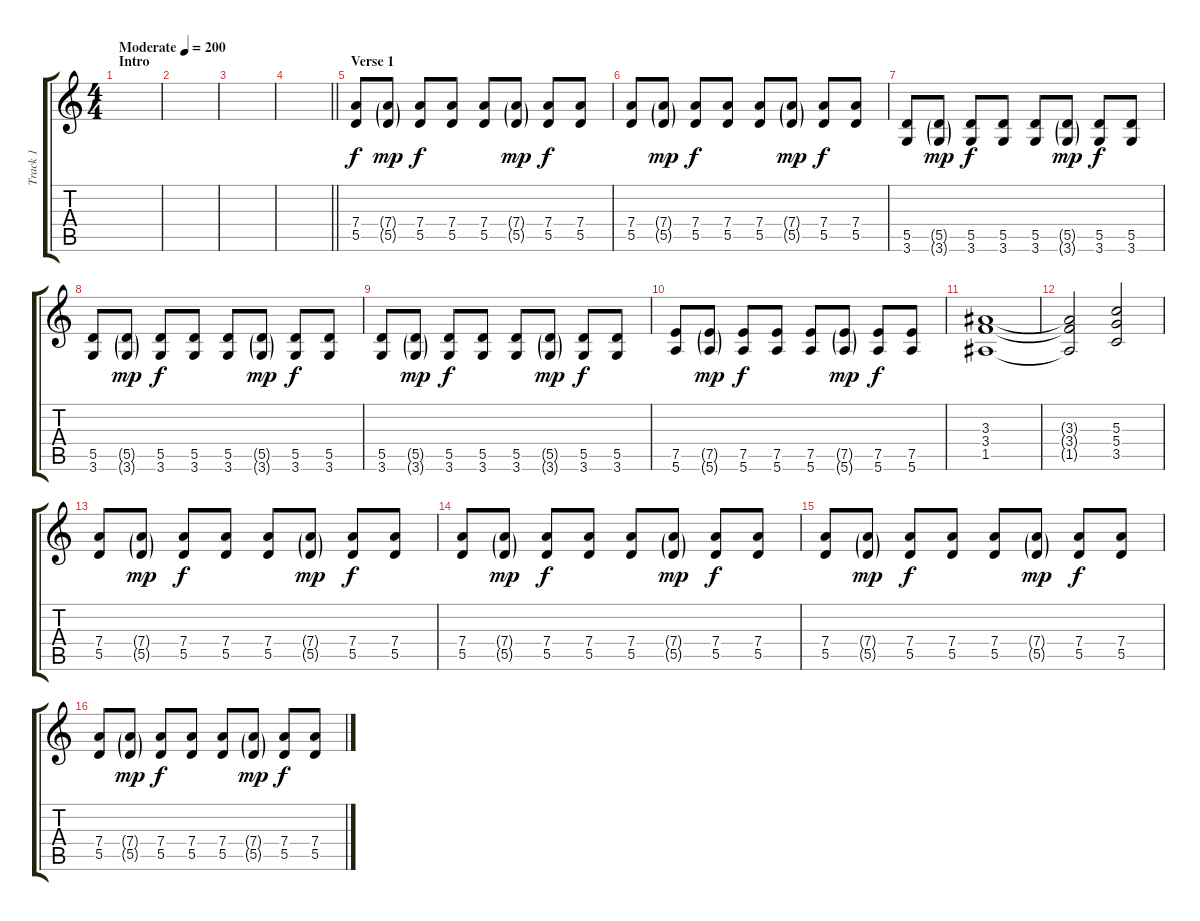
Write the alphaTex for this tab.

\track ("Track 1" "Track 1") {instrument distortionguitar}
\staff {score tabs}
\tuning (E4 B3 G3 D3 A2 E2) {hide}
\ts (4 4)
\section ("" "Intro")
\tempo (200 "Moderate")
\clef g2
\ks c
|
|
|
\barLineRight lightlight
|
\section ("" "Verse 1")
(7.4 5.5).8 (7.4{g} 5.5{g}).8{dy mp} (7.4 5.5).8{dy f} (7.4 5.5).8 (7.4 5.5).8 (7.4{g} 5.5{g}).8{dy mp} (7.4 5.5).8{dy f} (7.4 5.5).8 |
(7.4 5.5).8 (7.4{g} 5.5{g}).8{dy mp} (7.4 5.5).8{dy f} (7.4 5.5).8 (7.4 5.5).8 (7.4{g} 5.5{g}).8{dy mp} (7.4 5.5).8{dy f} (7.4 5.5).8 |
(5.5 3.6).8 (5.5{g} 3.6{g}).8{dy mp} (5.5 3.6).8{dy f} (5.5 3.6).8 (5.5 3.6).8 (5.5{g} 3.6{g}).8{dy mp} (5.5 3.6).8{dy f} (5.5 3.6).8 |
(5.5 3.6).8 (5.5{g} 3.6{g}).8{dy mp} (5.5 3.6).8{dy f} (5.5 3.6).8 (5.5 3.6).8 (5.5{g} 3.6{g}).8{dy mp} (5.5 3.6).8{dy f} (5.5 3.6).8 |
(5.5 3.6).8 (5.5{g} 3.6{g}).8{dy mp} (5.5 3.6).8{dy f} (5.5 3.6).8 (5.5 3.6).8 (5.5{g} 3.6{g}).8{dy mp} (5.5 3.6).8{dy f} (5.5 3.6).8 |
(7.5 5.6).8 (7.5{g} 5.6{g}).8{dy mp} (7.5 5.6).8{dy f} (7.5 5.6).8 (7.5 5.6).8 (7.5{g} 5.6{g}).8{dy mp} (7.5 5.6).8{dy f} (7.5 5.6).8 |
(3.3 3.4 1.5).1 |
(3.3{t} 3.4{t} 1.5{t}).2 (5.3 5.4 3.5).2 |
(7.4 5.5).8 (7.4{g} 5.5{g}).8{dy mp} (7.4 5.5).8{dy f} (7.4 5.5).8 (7.4 5.5).8 (7.4{g} 5.5{g}).8{dy mp} (7.4 5.5).8{dy f} (7.4 5.5).8 |
(7.4 5.5).8 (7.4{g} 5.5{g}).8{dy mp} (7.4 5.5).8{dy f} (7.4 5.5).8 (7.4 5.5).8 (7.4{g} 5.5{g}).8{dy mp} (7.4 5.5).8{dy f} (7.4 5.5).8 |
(7.4 5.5).8 (7.4{g} 5.5{g}).8{dy mp} (7.4 5.5).8{dy f} (7.4 5.5).8 (7.4 5.5).8 (7.4{g} 5.5{g}).8{dy mp} (7.4 5.5).8{dy f} (7.4 5.5).8 |
(7.4 5.5).8 (7.4{g} 5.5{g}).8{dy mp} (7.4 5.5).8{dy f} (7.4 5.5).8 (7.4 5.5).8 (7.4{g} 5.5{g}).8{dy mp} (7.4 5.5).8{dy f} (7.4 5.5).8
